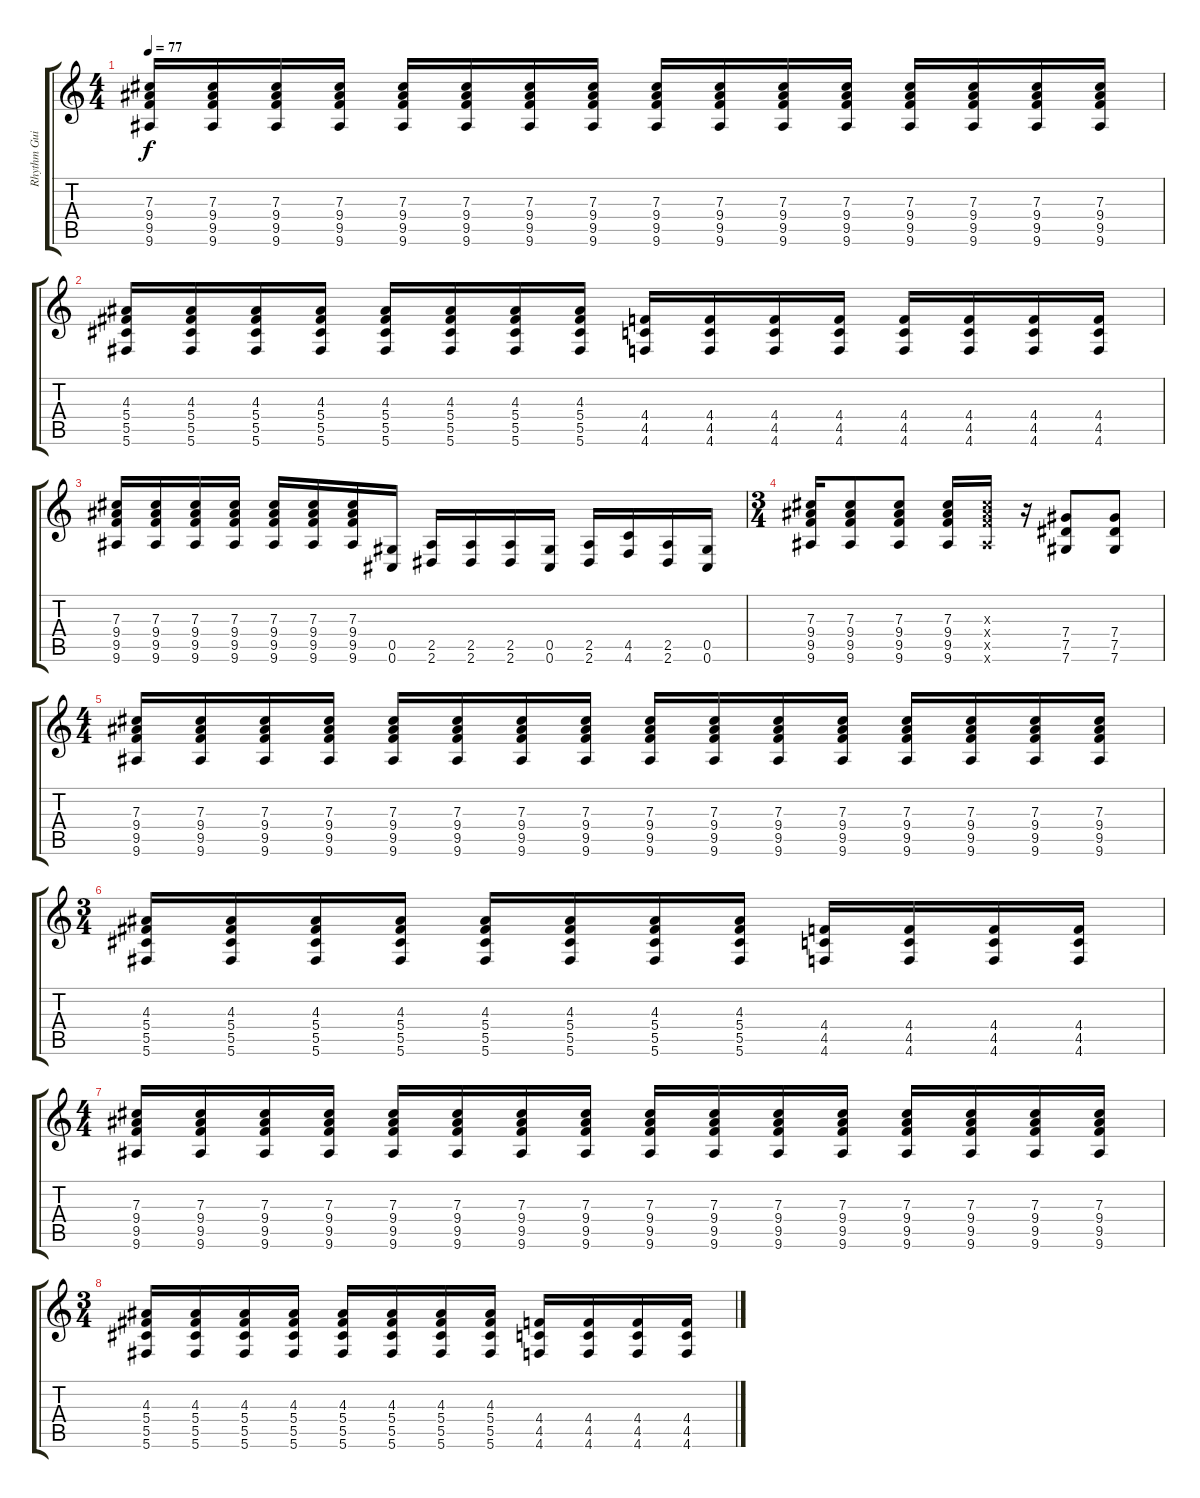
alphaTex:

\track ("Rhythm Guitar" "Rhythm Gui") {instrument overdrivenguitar}
\staff {score tabs}
\tuning (Eb4 Bb3 Gb3 Db3 Ab2 Db2) {hide}
\ts (4 4)
\tempo 77
\clef g2
\ks c
(7.3 9.4 9.5 9.6).16{dy f} (7.3 9.4 9.5 9.6).16 (7.3 9.4 9.5 9.6).16 (7.3 9.4 9.5 9.6).16 (7.3 9.4 9.5 9.6).16 (7.3 9.4 9.5 9.6).16 (7.3 9.4 9.5 9.6).16 (7.3 9.4 9.5 9.6).16 (7.3 9.4 9.5 9.6).16 (7.3 9.4 9.5 9.6).16 (7.3 9.4 9.5 9.6).16 (7.3 9.4 9.5 9.6).16 (7.3 9.4 9.5 9.6).16 (7.3 9.4 9.5 9.6).16 (7.3 9.4 9.5 9.6).16 (7.3 9.4 9.5 9.6).16 |
(4.3 5.4 5.5 5.6).16 (4.3 5.4 5.5 5.6).16 (4.3 5.4 5.5 5.6).16 (4.3 5.4 5.5 5.6).16 (4.3 5.4 5.5 5.6).16 (4.3 5.4 5.5 5.6).16 (4.3 5.4 5.5 5.6).16 (4.3 5.4 5.5 5.6).16 (4.4 4.5 4.6).16 (4.4 4.5 4.6).16 (4.4 4.5 4.6).16 (4.4 4.5 4.6).16 (4.4 4.5 4.6).16 (4.4 4.5 4.6).16 (4.4 4.5 4.6).16 (4.4 4.5 4.6).16 |
(7.3 9.4 9.5 9.6).16 (7.3 9.4 9.5 9.6).16 (7.3 9.4 9.5 9.6).16 (7.3 9.4 9.5 9.6).16 (7.3 9.4 9.5 9.6).16 (7.3 9.4 9.5 9.6).16 (7.3 9.4 9.5 9.6).16 (0.5 0.6).16 (2.5 2.6).16 (2.5 2.6).16 (2.5 2.6).16 (0.5 0.6).16 (2.5 2.6).16 (4.5 4.6).16 (2.5 2.6).16 (0.5 0.6).16 |
\ts (3 4)
(7.3 9.4 9.5 9.6).16 (7.3 9.4 9.5 9.6).8 (7.3 9.4 9.5 9.6).8 (7.3 9.4 9.5 9.6).16 (7.3{x} 9.4{x} 9.5{x} 9.6{x}).16 r.16 (7.4 7.5 7.6).8 (7.4 7.5 7.6).8 |
\ts (4 4)
(7.3 9.4 9.5 9.6).16 (7.3 9.4 9.5 9.6).16 (7.3 9.4 9.5 9.6).16 (7.3 9.4 9.5 9.6).16 (7.3 9.4 9.5 9.6).16 (7.3 9.4 9.5 9.6).16 (7.3 9.4 9.5 9.6).16 (7.3 9.4 9.5 9.6).16 (7.3 9.4 9.5 9.6).16 (7.3 9.4 9.5 9.6).16 (7.3 9.4 9.5 9.6).16 (7.3 9.4 9.5 9.6).16 (7.3 9.4 9.5 9.6).16 (7.3 9.4 9.5 9.6).16 (7.3 9.4 9.5 9.6).16 (7.3 9.4 9.5 9.6).16 |
\ts (3 4)
(4.3 5.4 5.5 5.6).16 (4.3 5.4 5.5 5.6).16 (4.3 5.4 5.5 5.6).16 (4.3 5.4 5.5 5.6).16 (4.3 5.4 5.5 5.6).16 (4.3 5.4 5.5 5.6).16 (4.3 5.4 5.5 5.6).16 (4.3 5.4 5.5 5.6).16 (4.4 4.5 4.6).16 (4.4 4.5 4.6).16 (4.4 4.5 4.6).16 (4.4 4.5 4.6).16 |
\ts (4 4)
(7.3 9.4 9.5 9.6).16 (7.3 9.4 9.5 9.6).16 (7.3 9.4 9.5 9.6).16 (7.3 9.4 9.5 9.6).16 (7.3 9.4 9.5 9.6).16 (7.3 9.4 9.5 9.6).16 (7.3 9.4 9.5 9.6).16 (7.3 9.4 9.5 9.6).16 (7.3 9.4 9.5 9.6).16 (7.3 9.4 9.5 9.6).16 (7.3 9.4 9.5 9.6).16 (7.3 9.4 9.5 9.6).16 (7.3 9.4 9.5 9.6).16 (7.3 9.4 9.5 9.6).16 (7.3 9.4 9.5 9.6).16 (7.3 9.4 9.5 9.6).16 |
\ts (3 4)
(4.3 5.4 5.5 5.6).16 (4.3 5.4 5.5 5.6).16 (4.3 5.4 5.5 5.6).16 (4.3 5.4 5.5 5.6).16 (4.3 5.4 5.5 5.6).16 (4.3 5.4 5.5 5.6).16 (4.3 5.4 5.5 5.6).16 (4.3 5.4 5.5 5.6).16 (4.4 4.5 4.6).16 (4.4 4.5 4.6).16 (4.4 4.5 4.6).16 (4.4 4.5 4.6).16
